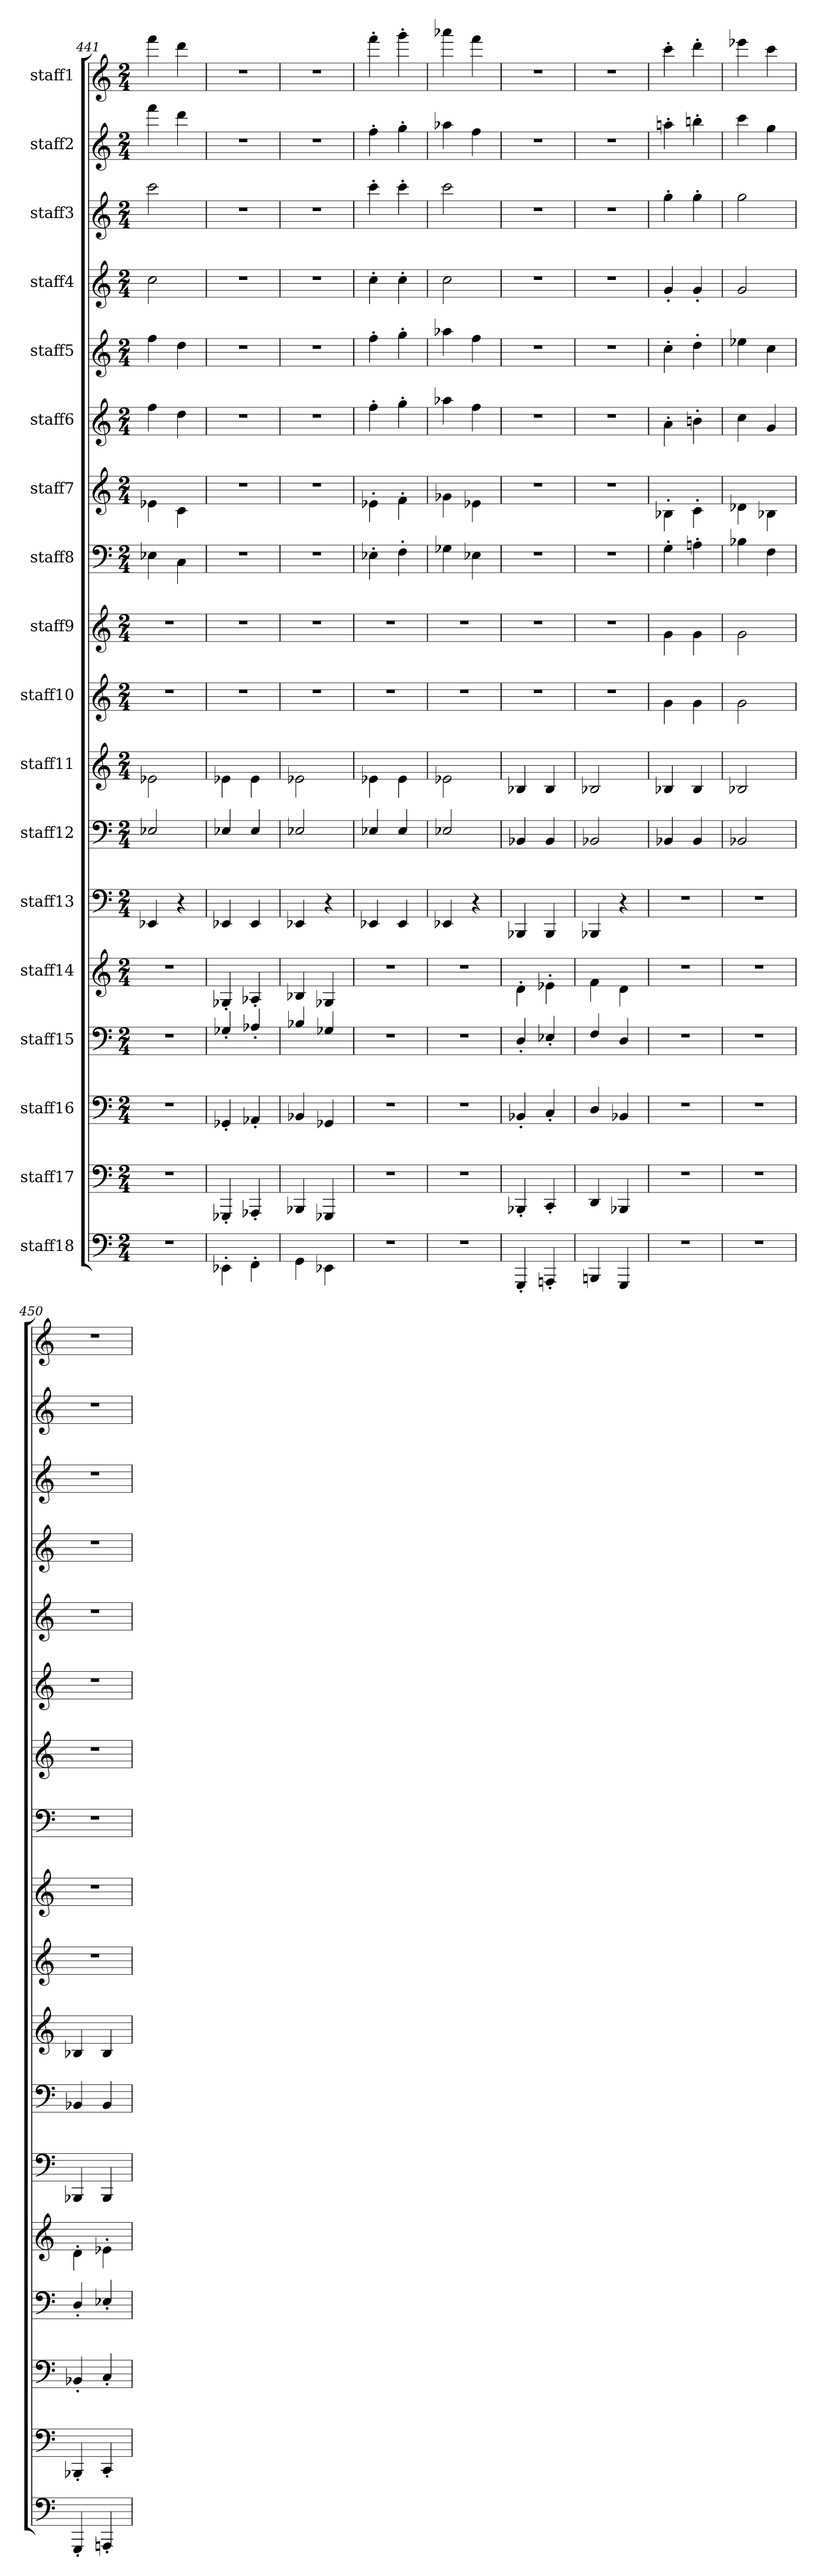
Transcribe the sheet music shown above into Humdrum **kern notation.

**kern	**kern	**kern	**kern	**kern	**kern	**kern	**kern	**kern	**kern	**kern	**kern	**kern	**kern	**kern	**kern	**kern	**kern
*part18	*part17	*part16	*part15	*part14	*part13	*part12	*part11	*part10	*part9	*part8	*part7	*part6	*part5	*part4	*part3	*part2	*part1
*staff18	*staff17	*staff16	*staff15	*staff14	*staff13	*staff12	*staff11	*staff10	*staff9	*staff8	*staff7	*staff6	*staff5	*staff4	*staff3	*staff2	*staff1
*I"staff18	*I"staff17	*I"staff16	*I"staff15	*I"staff14	*I"staff13	*I"staff12	*I"staff11	*I"staff10	*I"staff9	*I"staff8	*I"staff7	*I"staff6	*I"staff5	*I"staff4	*I"staff3	*I"staff2	*I"staff1
*M2/4	*M2/4	*M2/4	*M2/4	*M2/4	*M2/4	*M2/4	*M2/4	*M2/4	*M2/4	*M2/4	*M2/4	*M2/4	*M2/4	*M2/4	*M2/4	*M2/4	*M2/4
=441	=441	=441	=441	=441	=441	=441	=441	=441	=441	=441	=441	=441	=441	=441	=441	=441	=441
2r	2r	2r	2r	2r	4EE-/	2E-/	2e-\	2r	2r	4E-\	4e-\	4ff\	4ff\	2cc\	2ccc\	4fff\	4fff\
.	.	.	.	.	4r	.	.	.	.	4C\	4c\	4dd\	4dd\	.	.	4ddd\	4ddd\
=442	=442	=442	=442	=442	=442	=442	=442	=442	=442	=442	=442	=442	=442	=442	=442	=442	=442
4EE-'>\	4GGG-'>/	4GG-'>/	4G-'>/	4G-'>/	4EE-/	4E-/	4e-\	2r	2r	2r	2r	2r	2r	2r	2r	2r	2r
4FF'>\	4AAA-'>/	4AA-'>/	4A-'>/	4A-'>/	4EE-/	4E-/	4e-\	.	.	.	.	.	.	.	.	.	.
=443	=443	=443	=443	=443	=443	=443	=443	=443	=443	=443	=443	=443	=443	=443	=443	=443	=443
4GG\	4BBB-/	4BB-/	4B-/	4B-/	4EE-/	2E-/	2e-\	2r	2r	2r	2r	2r	2r	2r	2r	2r	2r
4EE-\	4GGG-/	4GG-/	4G-/	4G-/	4r	.	.	.	.	.	.	.	.	.	.	.	.
=444	=444	=444	=444	=444	=444	=444	=444	=444	=444	=444	=444	=444	=444	=444	=444	=444	=444
2r	2r	2r	2r	2r	4EE-/	4E-/	4e-\	2r	2r	4E-'>\	4e-'>\	4ff'>\	4ff'>\	4cc'>\	4ccc'>\	4ff'>\	4fff'>\
.	.	.	.	.	4EE-/	4E-/	4e-\	.	.	4F'>\	4f'>\	4gg'>\	4gg'>\	4cc'>\	4ccc'>\	4gg'>\	4ggg'>\
=445	=445	=445	=445	=445	=445	=445	=445	=445	=445	=445	=445	=445	=445	=445	=445	=445	=445
2r	2r	2r	2r	2r	4EE-/	2E-/	2e-\	2r	2r	4G-\	4g-\	4aa-\	4aa-\	2cc\	2ccc\	4aa-\	4aaa-\
.	.	.	.	.	4r	.	.	.	.	4E-\	4e-\	4ff\	4ff\	.	.	4ff\	4fff\
=446	=446	=446	=446	=446	=446	=446	=446	=446	=446	=446	=446	=446	=446	=446	=446	=446	=446
4GGG'>/	4BBB-'>/	4BB-'>/	4D'>/	4d'>\	4BBB-/	4BB-/	4B-/	2r	2r	2r	2r	2r	2r	2r	2r	2r	2r
4AAAn'>/	4CC'>/	4C'>/	4E-'>/	4e-'>\	4BBB-/	4BB-/	4B-/	.	.	.	.	.	.	.	.	.	.
=447	=447	=447	=447	=447	=447	=447	=447	=447	=447	=447	=447	=447	=447	=447	=447	=447	=447
4BBBn/	4DD/	4D/	4F/	4f\	4BBB-/	2BB-/	2B-/	2r	2r	2r	2r	2r	2r	2r	2r	2r	2r
4GGG/	4BBB-/	4BB-/	4D/	4d\	4r	.	.	.	.	.	.	.	.	.	.	.	.
=448	=448	=448	=448	=448	=448	=448	=448	=448	=448	=448	=448	=448	=448	=448	=448	=448	=448
2r	2r	2r	2r	2r	2r	4BB-/	4B-/	4g\	4g\	4G'>\	4B-'>\	4a'>\	4cc'>\	4g'>/	4gg'>\	4aan'>\	4ccc'>\
.	.	.	.	.	.	4BB-/	4B-/	4g\	4g\	4An'>\	4c'>\	4bn'>\	4dd'>\	4g'>/	4gg'>\	4bbn'>\	4ddd'>\
=449	=449	=449	=449	=449	=449	=449	=449	=449	=449	=449	=449	=449	=449	=449	=449	=449	=449
2r	2r	2r	2r	2r	2r	2BB-/	2B-/	2g\	2g\	4B-\	4d-\	4cc\	4ee-\	2g/	2gg\	4ccc\	4eee-\
.	.	.	.	.	.	.	.	.	.	4F\	4B-\	4g/	4cc\	.	.	4gg\	4ccc\
=450	=450	=450	=450	=450	=450	=450	=450	=450	=450	=450	=450	=450	=450	=450	=450	=450	=450
4GGG'>/	4BBB-'>/	4BB-'>/	4D'>/	4d'>\	4BBB-/	4BB-/	4B-/	2r	2r	2r	2r	2r	2r	2r	2r	2r	2r
4AAAn'>/	4CC'>/	4C'>/	4E-'>/	4e-'>\	4BBB-/	4BB-/	4B-/	.	.	.	.	.	.	.	.	.	.
=	=	=	=	=	=	=	=	=	=	=	=	=	=	=	=	=	=
*-	*-	*-	*-	*-	*-	*-	*-	*-	*-	*-	*-	*-	*-	*-	*-	*-	*-
